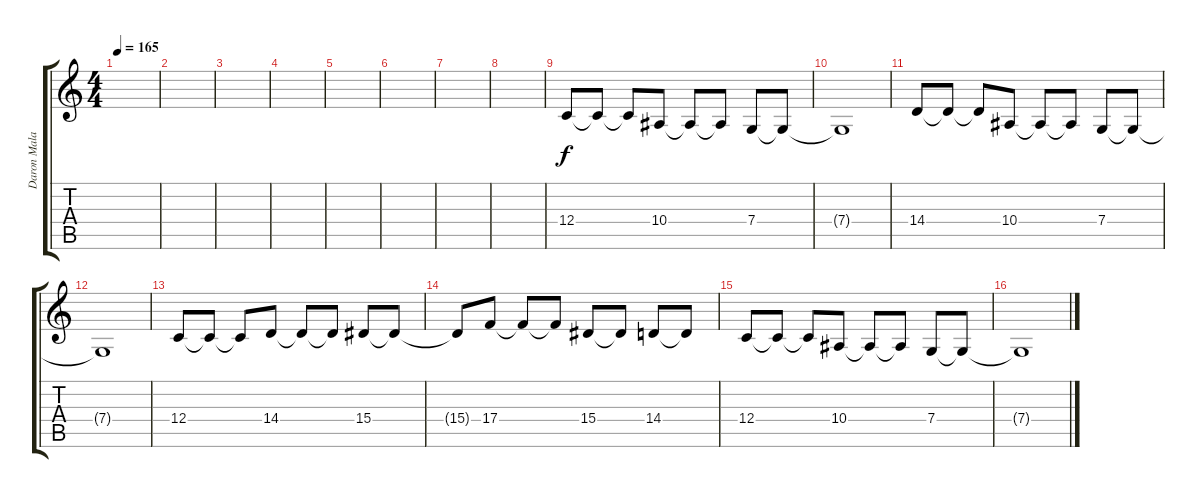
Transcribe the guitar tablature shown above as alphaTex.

\track ("Daron Malakian - Vocals" "Daron Mala") {instrument flute}
\staff {score tabs}
\tuning (D4 A3 F3 C3 G2 C2) {hide}
\ts (4 4)
\tempo 165
\clef g2
\ks c
|
|
|
|
|
|
|
|
12.4.8 12.4{t}.8 12.4{t}.8 10.4.8 10.4{t}.8 10.4{t}.8 7.4.8 7.4{t}.8 |
7.4{t}.1 |
14.4.8 14.4{t}.8 14.4{t}.8 10.4.8 10.4{t}.8 10.4{t}.8 7.4.8 7.4{t}.8 |
7.4{t}.1 |
12.4.8 12.4{t}.8 12.4{t}.8 14.4.8 14.4{t}.8 14.4{t}.8 15.4.8 15.4{t}.8 |
15.4{t}.8 17.4.8 17.4{t}.8 17.4{t}.8 15.4.8 15.4{t}.8 14.4.8 14.4{t}.8 |
12.4.8 12.4{t}.8 12.4{t}.8 10.4.8 10.4{t}.8 10.4{t}.8 7.4.8 7.4{t}.8 |
7.4{t}.1
